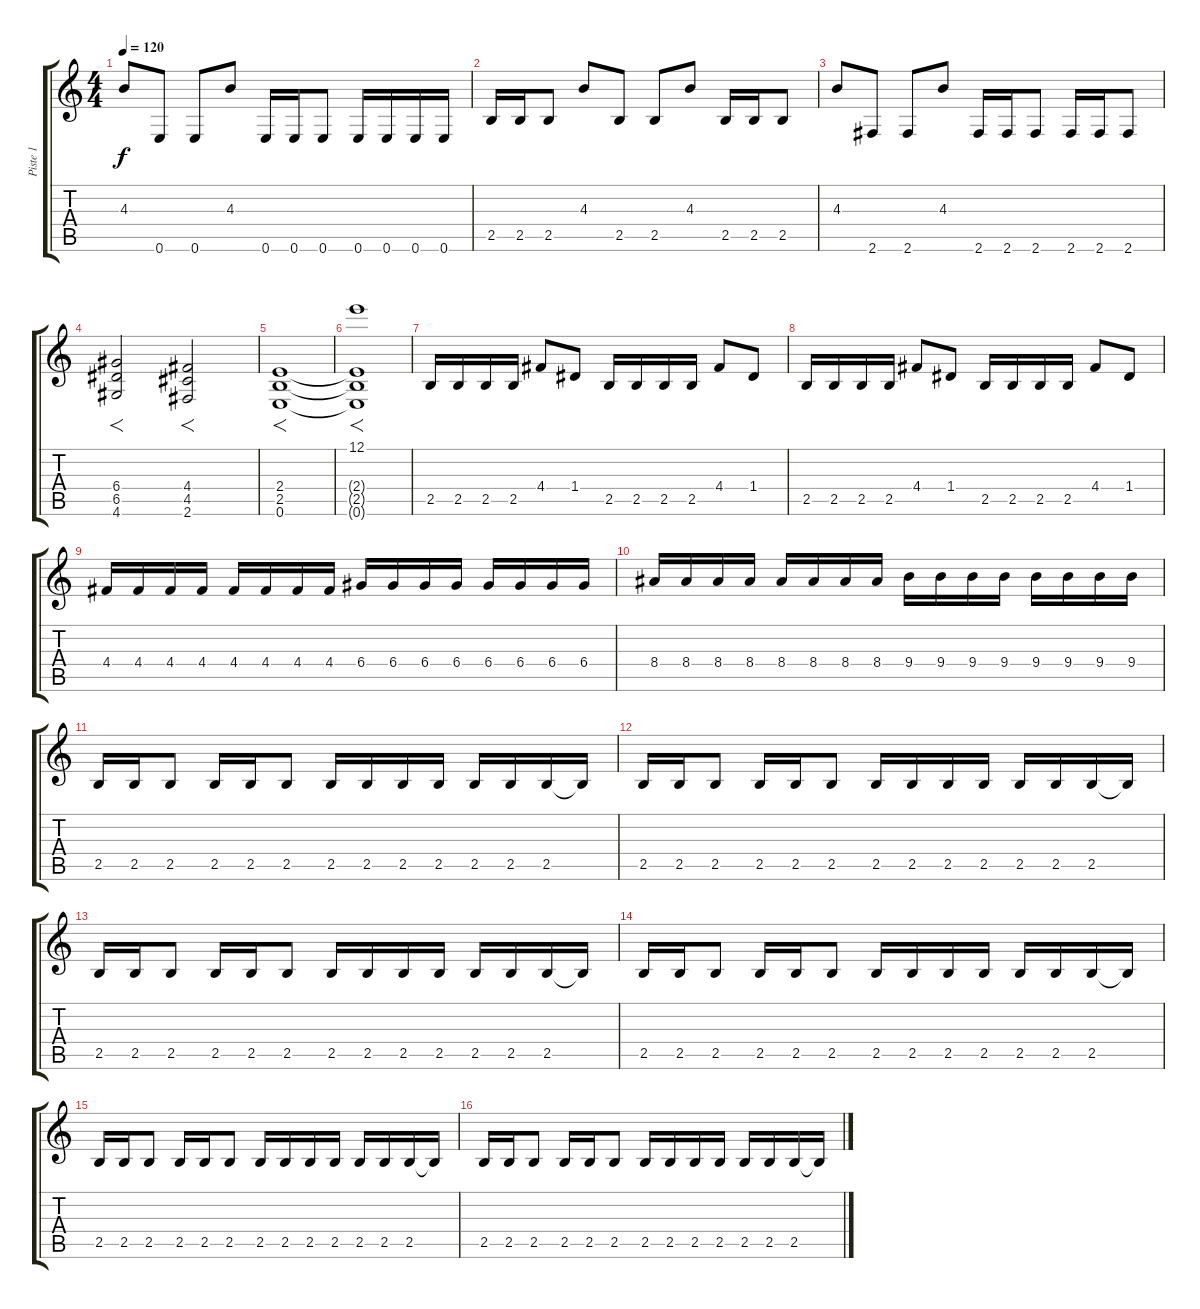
\track ("Piste 1" "Piste 1") {instrument distortionguitar}
\staff {score tabs}
\tuning (E4 B3 G3 D3 A2 E2) {hide}
\ts (4 4)
\tempo 120
\clef g2
\ks c
4.3.8{dy f} 0.6.8 0.6.8 4.3.8 0.6.16 0.6.16 0.6.8 0.6.16 0.6.16 0.6.16 0.6.16 |
2.5.16{instrument electricguitarclean} 2.5.16 2.5.8 4.3.8 2.5.8 2.5.8 4.3.8 2.5.16 2.5.16 2.5.8 |
4.3.8 2.6.8 2.6.8 4.3.8 2.6.16 2.6.16 2.6.8 2.6.16 2.6.16 2.6.8 |
(6.4 6.5 4.6).2{f volume 16 instrument distortionguitar} (4.4 4.5 2.6).2{f} |
(2.4 2.5 0.6).1{f} |
(12.1 2.4{t} 2.5{t} 0.6{t}).1{f} |
2.5.16 2.5.16 2.5.16 2.5.16 4.4.8 1.4.8 2.5.16 2.5.16 2.5.16 2.5.16 4.4.8 1.4.8 |
2.5.16 2.5.16 2.5.16 2.5.16 4.4.8 1.4.8 2.5.16 2.5.16 2.5.16 2.5.16 4.4.8 1.4.8 |
4.4.16 4.4.16 4.4.16 4.4.16 4.4.16 4.4.16 4.4.16 4.4.16 6.4.16 6.4.16 6.4.16 6.4.16 6.4.16 6.4.16 6.4.16 6.4.16 |
8.4.16 8.4.16 8.4.16 8.4.16 8.4.16 8.4.16 8.4.16 8.4.16 9.4.16 9.4.16 9.4.16 9.4.16 9.4.16 9.4.16 9.4.16 9.4.16 |
2.5.16 2.5.16 2.5.8 2.5.16 2.5.16 2.5.8 2.5.16 2.5.16 2.5.16 2.5.16 2.5.16 2.5.16 2.5.16 2.5{t}.16 |
2.5.16 2.5.16 2.5.8 2.5.16 2.5.16 2.5.8 2.5.16 2.5.16 2.5.16 2.5.16 2.5.16 2.5.16 2.5.16 2.5{t}.16 |
2.5.16 2.5.16 2.5.8 2.5.16 2.5.16 2.5.8 2.5.16 2.5.16 2.5.16 2.5.16 2.5.16 2.5.16 2.5.16 2.5{t}.16 |
2.5.16 2.5.16 2.5.8 2.5.16 2.5.16 2.5.8 2.5.16 2.5.16 2.5.16 2.5.16 2.5.16 2.5.16 2.5.16 2.5{t}.16 |
2.5.16 2.5.16 2.5.8 2.5.16 2.5.16 2.5.8 2.5.16 2.5.16 2.5.16 2.5.16 2.5.16 2.5.16 2.5.16 2.5{t}.16 |
2.5.16 2.5.16 2.5.8 2.5.16 2.5.16 2.5.8 2.5.16 2.5.16 2.5.16 2.5.16 2.5.16 2.5.16 2.5.16 2.5{t}.16
